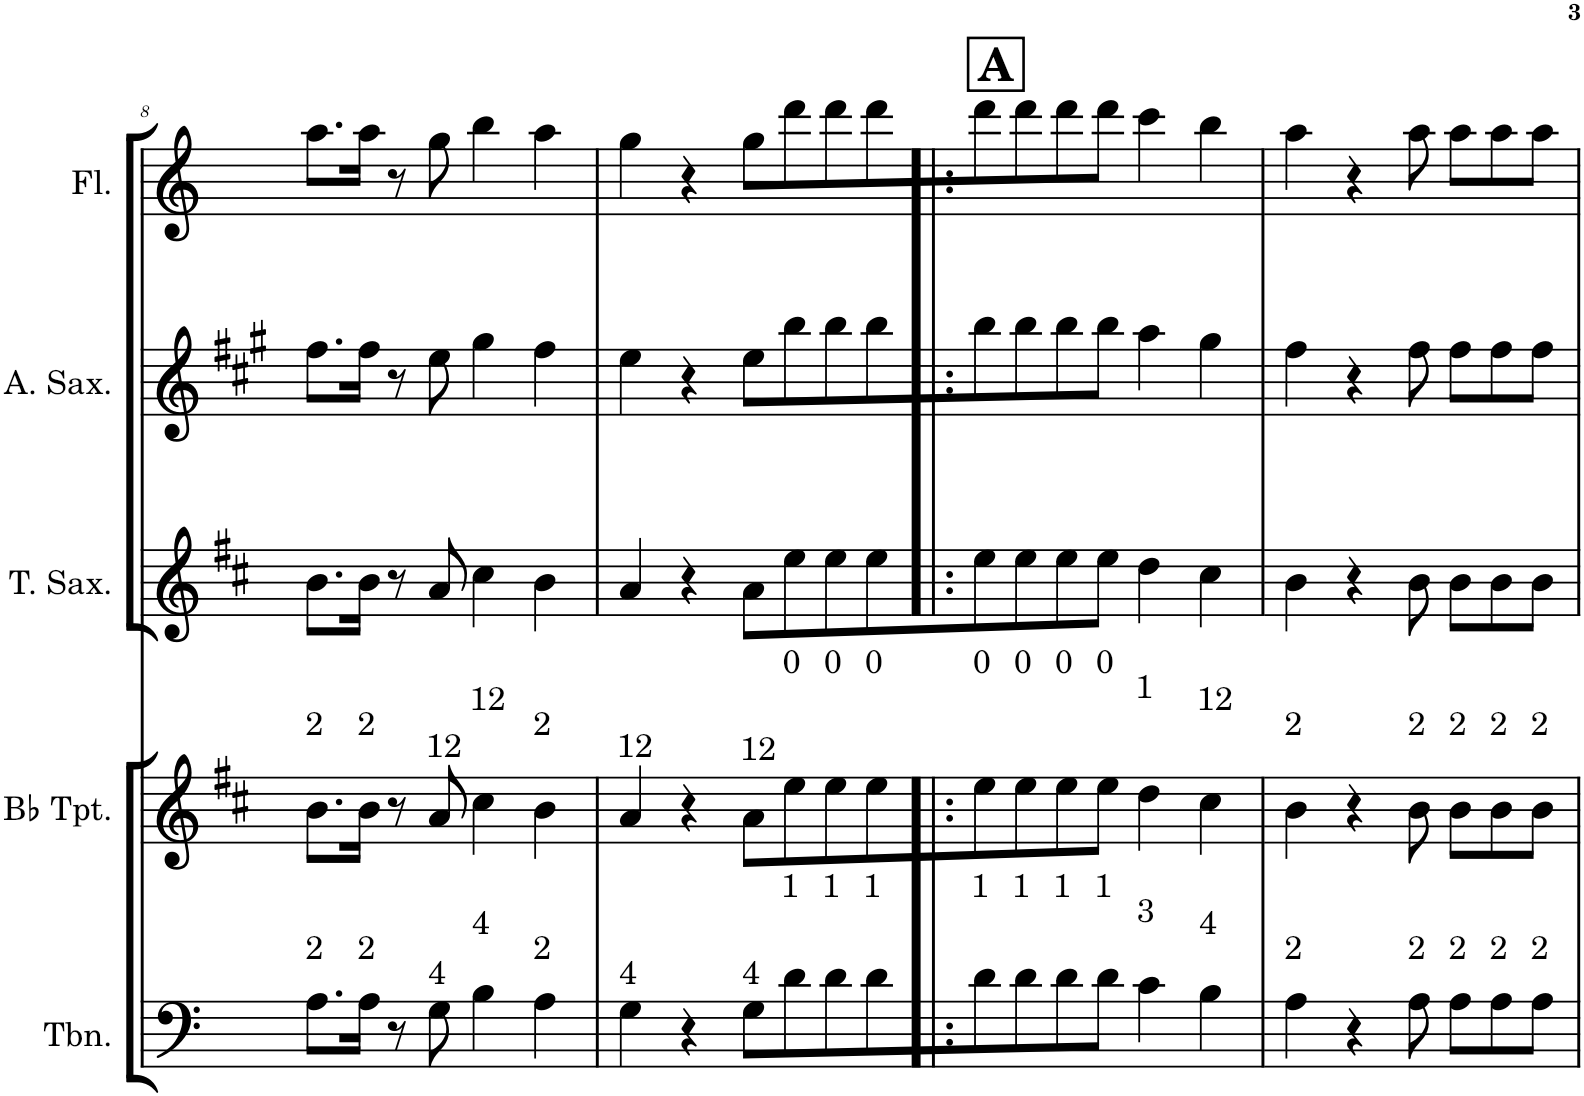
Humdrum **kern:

**kern	**kern	**kern	**kern	**kern
*part5	*part4	*part3	*part2	*part1
*staff5	*staff4	*staff3	*staff2	*staff1
*I"Trombone	*I"Bb Trumpet	*I"Tenor Saxophone	*I"Alto Saxophone	*I"Flute
*I'Tbn.	*I'Bb Tpt.	*I'T. Sax.	*I'A. Sax.	*I'Fl.
!!LO:PB:g=z
*clefF4	*clefG2	*clefG2	*clefG2	*clefG2
*	*Trd1c2	*Trd8c14	*Trd5c9	*
*k[]	*k[f#c#]	*k[f#c#]	*k[f#c#g#]	*k[]
*M4/4	*M4/4	*M4/4	*M4/4	*M4/4
=8	=8	=8	=8	=8
!	!LO:TX:a:t=2	!	!	!
!LO:TX:a:t=2	!	!	!	!
8.A\L	8.b\L	8.b\L	8.ff#\L	8.aa\L
!	!LO:TX:a:t=2	!	!	!
!LO:TX:a:t=2	!	!	!	!
16A\Jk	16b\Jk	16b\Jk	16ff#\Jk	16aa\Jk
8r	8r	8r	8r	8r
!	!LO:TX:a:t=12	!	!	!
!LO:TX:a:t=4	!	!	!	!
8G\	8a/	8a/	8ee\	8gg\
!	!LO:TX:a:t=12	!	!	!
!LO:TX:a:t=4	!	!	!	!
4B\	4cc#\	4cc#\	4gg#\	4bb\
!	!LO:TX:a:t=2	!	!	!
!LO:TX:a:t=2	!	!	!	!
4A\	4b\	4b\	4ff#\	4aa\
=9	=9	=9	=9	=9
!	!LO:TX:a:t=12	!	!	!
!LO:TX:a:t=4	!	!	!	!
4G\	4a/	4a/	4ee\	4gg\
4r	4r	4r	4r	4r
!	!LO:TX:a:t=12	!	!	!
!LO:TX:a:t=4	!	!	!	!
8G\L	8a\L	8a\L	8ee\L	8gg\L
!	!LO:TX:a:t=0	!	!	!
!LO:TX:a:t=1	!	!	!	!
8d\	8ee\	8ee\	8bb\	8ddd\
!	!LO:TX:a:t=0	!	!	!
!LO:TX:a:t=1	!	!	!	!
8d\	8ee\	8ee\	8bb\	8ddd\
!	!LO:TX:a:t=0	!	!	!
!LO:TX:a:t=1	!	!	!	!
8d\	8ee\	8ee\	8bb\	8ddd\
!!LO:REH:place=s1:a:B:cj:fs=14:t=A
=10!|:	=10!|:	=10!|:	=10!|:	=10!|:
!	!LO:TX:a:t=0	!	!	!
!LO:TX:a:t=1	!	!	!	!
8d\	8ee\	8ee\	8bb\	8ddd\
!	!LO:TX:a:t=0	!	!	!
!LO:TX:a:t=1	!	!	!	!
8d\	8ee\	8ee\	8bb\	8ddd\
!	!LO:TX:a:t=0	!	!	!
!LO:TX:a:t=1	!	!	!	!
8d\	8ee\	8ee\	8bb\	8ddd\
!	!LO:TX:a:t=0	!	!	!
!LO:TX:a:t=1	!	!	!	!
8d\J	8ee\J	8ee\J	8bb\J	8ddd\J
!	!LO:TX:a:t=1	!	!	!
!LO:TX:a:t=3	!	!	!	!
4c\	4dd\	4dd\	4aa\	4ccc\
!	!LO:TX:a:t=12	!	!	!
!LO:TX:a:t=4	!	!	!	!
4B\	4cc#\	4cc#\	4gg#\	4bb\
=11	=11	=11	=11	=11
!	!LO:TX:a:t=2	!	!	!
!LO:TX:a:t=2	!	!	!	!
4A\	4b\	4b\	4ff#\	4aa\
4r	4r	4r	4r	4r
!	!LO:TX:a:t=2	!	!	!
!LO:TX:a:t=2	!	!	!	!
8A\	8b\	8b\	8ff#\	8aa\
!	!LO:TX:a:t=2	!	!	!
!LO:TX:a:t=2	!	!	!	!
8A\L	8b\L	8b\L	8ff#\L	8aa\L
!	!LO:TX:a:t=2	!	!	!
!LO:TX:a:t=2	!	!	!	!
8A\	8b\	8b\	8ff#\	8aa\
!	!LO:TX:a:t=2	!	!	!
!LO:TX:a:t=2	!	!	!	!
8A\J	8b\J	8b\J	8ff#\J	8aa\J
=	=	=	=	=
*-	*-	*-	*-	*-
